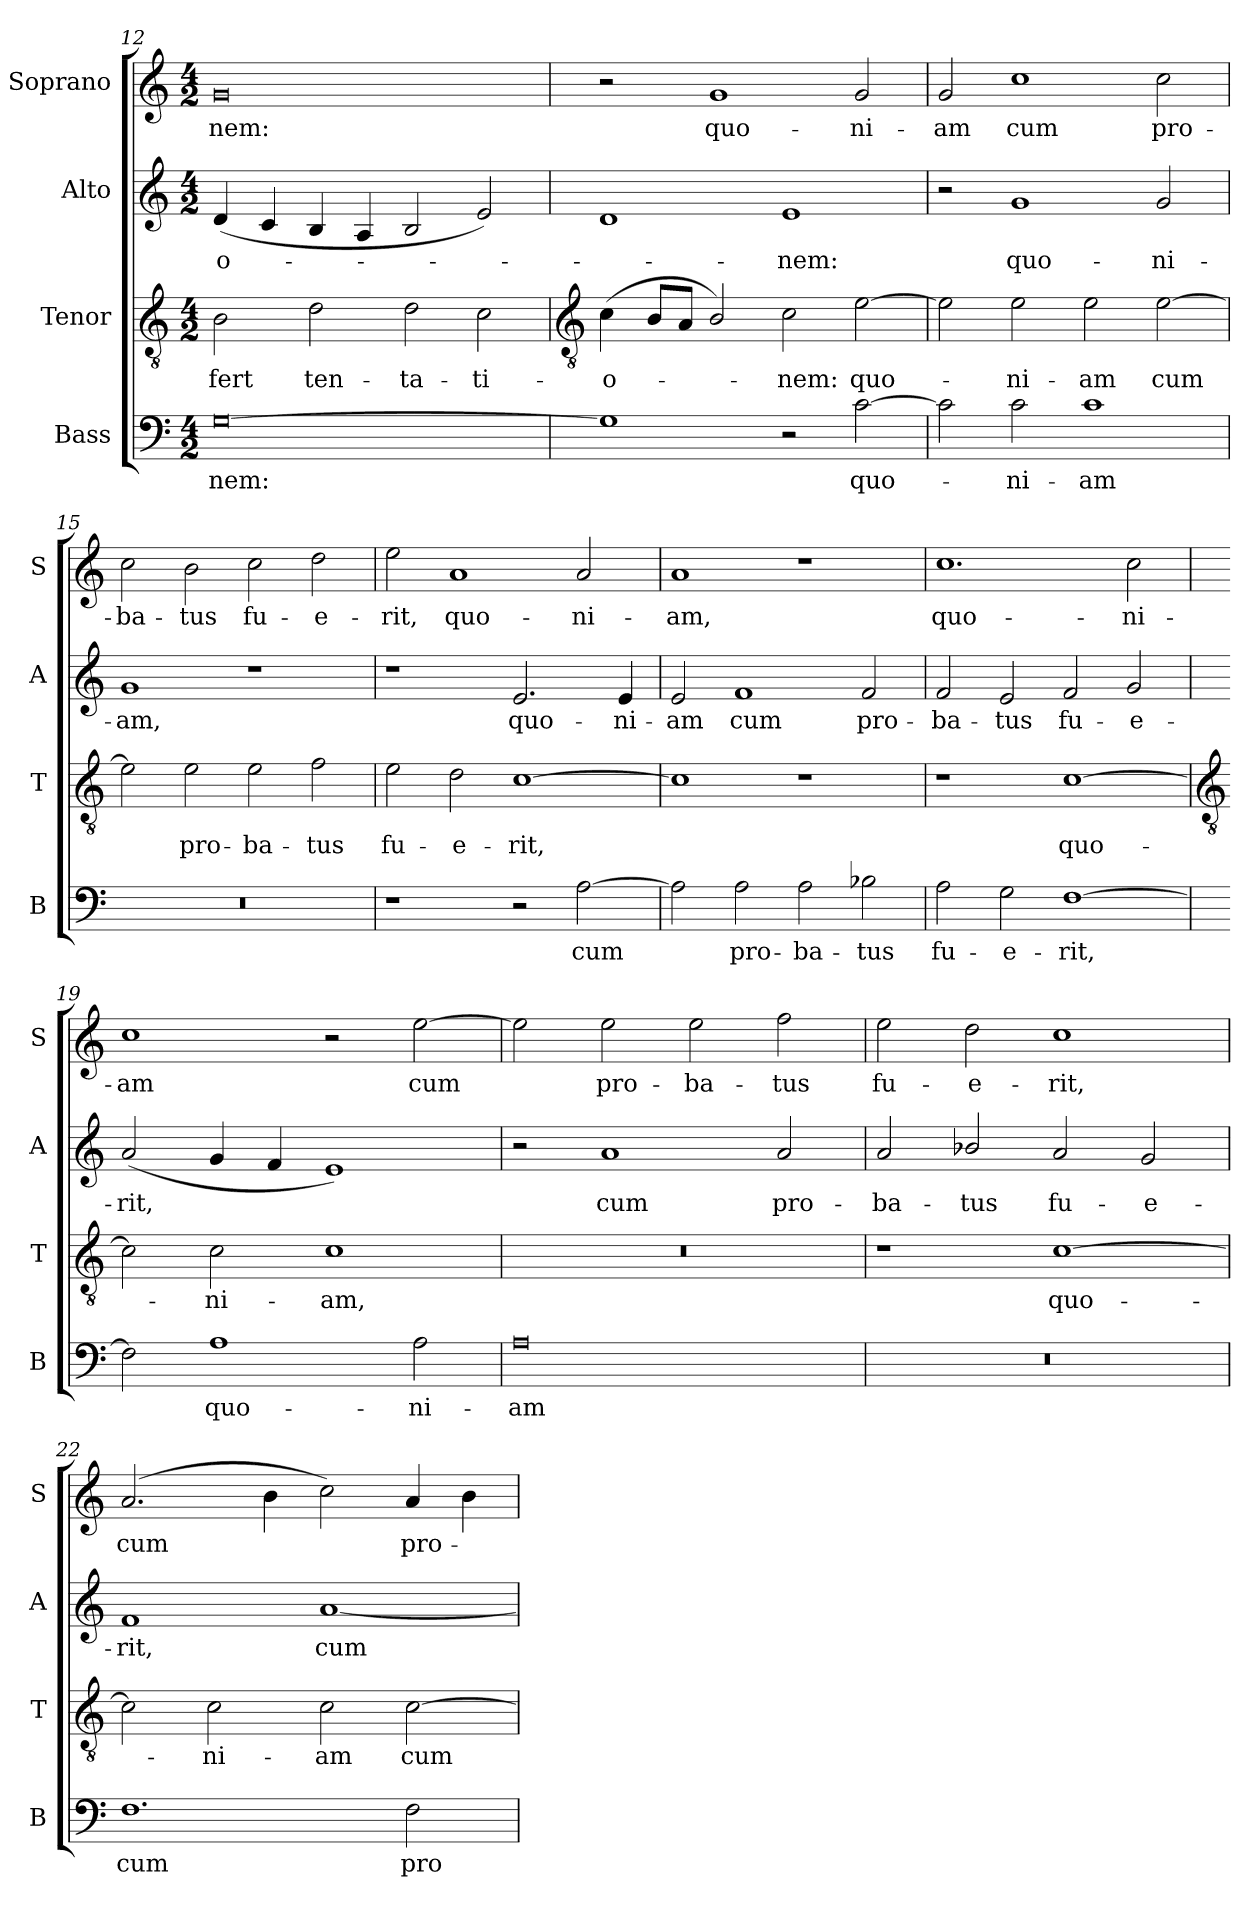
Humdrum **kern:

**kern	**text	**kern	**text	**kern	**text	**kern	**text
*part4	*part4	*part3	*part3	*part2	*part2	*part1	*part1
*staff4	*staff4	*staff3	*staff3	*staff2	*staff2	*staff1	*staff1
*I"Bass	*	*I"Tenor	*	*I"Alto	*	*I"Soprano	*
*I'B	*	*I'T	*	*I'A	*	*I'S	*
*clefF4	*	*clefGv2	*	*clefG2	*	*clefG2	*
*k[]	*	*k[]	*	*k[]	*	*k[]	*
*C:	*	*C:	*	*C:	*	*C:	*
*M4/2	*	*M4/2	*	*M4/2	*	*M4/2	*
=12	=12	=12	=12	=12	=12	=12	=12
!	!LO:LY:b	!	!LO:LY:b	!	!LO:LY:b	!	!LO:LY:b
[0G	-nem:	2B	-fert	(<4d	-o-	0g	nem:
.	.	.	.	4c	.	.	.
!	!	!	!LO:LY:b	!	!	!	!
.	.	2d	ten-	4B	.	.	.
.	.	.	.	4A	.	.	.
!	!	!	!LO:LY:b	!	!	!	!
.	.	2d	-ta-	2B	.	.	.
!	!	!	!LO:LY:b	!	!	!	!
.	.	2c	-ti-	2e)	.	.	.
!!LO:LB:g=z
=13	=13	=13	=13	=13	=13	=13	=13
*	*	*clefGv2	*	*	*	*	*
!	!	!	!LO:LY:b	!	!	!	!
1G]	.	(<4c	-o-	1d	.	2r	.
.	.	8BL	.	.	.	.	.
.	.	8AJ	.	.	.	.	.
!	!	!	!	!	!	!	!LO:LY:b
.	.	2B/)	.	.	.	1g	quo-
!	!	!	!LO:LY:b	!	!LO:LY:b	!	!
2r	.	2c	nem:	1e	nem:	.	.
!	!LO:LY:b	!	!LO:LY:b	!	!	!	!LO:LY:b
[2c	quo-	[2e	quo-	.	.	2g	-ni-
=14	=14	=14	=14	=14	=14	=14	=14
!	!	!	!	!	!	!	!LO:LY:b
2c]	.	2e]	.	2r	.	2g	-am
!	!LO:LY:b	!	!LO:LY:b	!	!LO:LY:b	!	!LO:LY:b
2c	ni-	2e	ni-	1g	quo-	1cc	cum
!	!LO:LY:b	!	!LO:LY:b	!	!	!	!
1c	-am	2e	-am	.	.	.	.
!	!	!	!LO:LY:b	!	!LO:LY:b	!	!LO:LY:b
.	.	[2e	cum	2g	-ni-	2cc	pro-
=15	=15	=15	=15	=15	=15	=15	=15
!	!	!	!	!	!LO:LY:b	!	!LO:LY:b
0r	.	2e]	.	1g	-am,	2cc	-ba-
!	!	!	!LO:LY:b	!	!	!	!LO:LY:b
.	.	2e	pro-	.	.	2b	-tus
!	!	!	!LO:LY:b	!	!	!	!LO:LY:b
.	.	2e	-ba-	1r	.	2cc	fu-
!	!	!	!LO:LY:b	!	!	!	!LO:LY:b
.	.	2f	-tus	.	.	2dd	-e-
=16	=16	=16	=16	=16	=16	=16	=16
!	!	!	!LO:LY:b	!	!	!	!LO:LY:b
1r	.	2e	fu-	1r	.	2ee	-rit,
!	!	!	!LO:LY:b	!	!	!	!LO:LY:b
.	.	2d	-e-	.	.	1a	quo-
!	!	!	!LO:LY:b	!	!LO:LY:b	!	!
2r	.	[1c	-rit,	2.e	quo-	.	.
!	!LO:LY:b	!	!	!	!	!	!LO:LY:b
[2A	cum	.	.	.	.	2a	-ni-
!	!	!	!	!	!LO:LY:b	!	!
.	.	.	.	4e	-ni-	.	.
=17	=17	=17	=17	=17	=17	=17	=17
!	!	!	!	!	!LO:LY:b	!	!LO:LY:b
2A]	.	1c]	.	2e	-am	1a	-am,
!	!LO:LY:b	!	!	!	!LO:LY:b	!	!
2A	pro-	.	.	1f	cum	.	.
!	!LO:LY:b	!	!	!	!	!	!
2A	-ba-	1r	.	.	.	1r	.
!	!LO:LY:b	!	!	!	!LO:LY:b	!	!
2B-X	-tus	.	.	2f	pro-	.	.
=18	=18	=18	=18	=18	=18	=18	=18
!	!LO:LY:b	!	!	!	!LO:LY:b	!	!LO:LY:b
2A	fu-	1r	.	2f	-ba-	1.cc	quo-
!	!LO:LY:b	!	!	!	!LO:LY:b	!	!
2G	-e-	.	.	2e	-tus	.	.
!	!LO:LY:b	!	!LO:LY:b	!	!LO:LY:b	!	!
[1F	-rit,	[1c	quo-	2f	fu-	.	.
!	!	!	!	!	!LO:LY:b	!	!LO:LY:b
.	.	.	.	2g	-e-	2cc	-ni-
!!LO:LB:g=z
=19	=19	=19	=19	=19	=19	=19	=19
*	*	*clefGv2	*	*	*	*	*
!	!	!	!	!	!LO:LY:b	!	!LO:LY:b
2F]	.	2c]	.	(<2a	-rit,	1cc	-am
!	!LO:LY:b	!	!LO:LY:b	!	!	!	!
1A	quo-	2c	ni-	4g	.	.	.
.	.	.	.	4f	.	.	.
!	!	!	!LO:LY:b	!	!	!	!
.	.	1c	-am,	1e)	.	2r	.
!	!LO:LY:b	!	!	!	!	!	!LO:LY:b
2A	-ni-	.	.	.	.	[2ee	cum
=20	=20	=20	=20	=20	=20	=20	=20
!	!LO:LY:b	!	!	!	!	!	!
0A	-am	0r	.	2r	.	2ee]	.
!	!	!	!	!	!LO:LY:b	!	!LO:LY:b
.	.	.	.	1a	cum	2ee	pro-
!	!	!	!	!	!	!	!LO:LY:b
.	.	.	.	.	.	2ee	-ba-
!	!	!	!	!	!LO:LY:b	!	!LO:LY:b
.	.	.	.	2a	pro-	2ff	-tus
=21	=21	=21	=21	=21	=21	=21	=21
!	!	!	!	!	!LO:LY:b	!	!LO:LY:b
0r	.	1r	.	2a	-ba-	2ee	fu-
!	!	!	!	!	!LO:LY:b	!	!LO:LY:b
.	.	.	.	2b-X/	-tus	2dd	-e-
!	!	!	!LO:LY:b	!	!LO:LY:b	!	!LO:LY:b
.	.	[1c	quo-	2a	fu-	1cc	-rit,
!	!	!	!	!	!LO:LY:b	!	!
.	.	.	.	2g	-e-	.	.
=22	=22	=22	=22	=22	=22	=22	=22
!	!LO:LY:b	!	!	!	!LO:LY:b	!	!LO:LY:b
1.F	cum	2c]	.	1f	-rit,	(>2.a	cum
!	!	!	!LO:LY:b	!	!	!	!
.	.	2c	ni-	.	.	.	.
.	.	.	.	.	.	4b	.
!	!	!	!LO:LY:b	!	!LO:LY:b	!	!
.	.	2c	-am	[1a	cum	2cc)	.
!	!LO:LY:b	!	!LO:LY:b	!	!	!	!LO:LY:b
2F	pro-	[2c	cum	.	.	4a	pro-
.	.	.	.	.	.	4b	.
=	=	=	=	=	=	=	=
*-	*-	*-	*-	*-	*-	*-	*-
